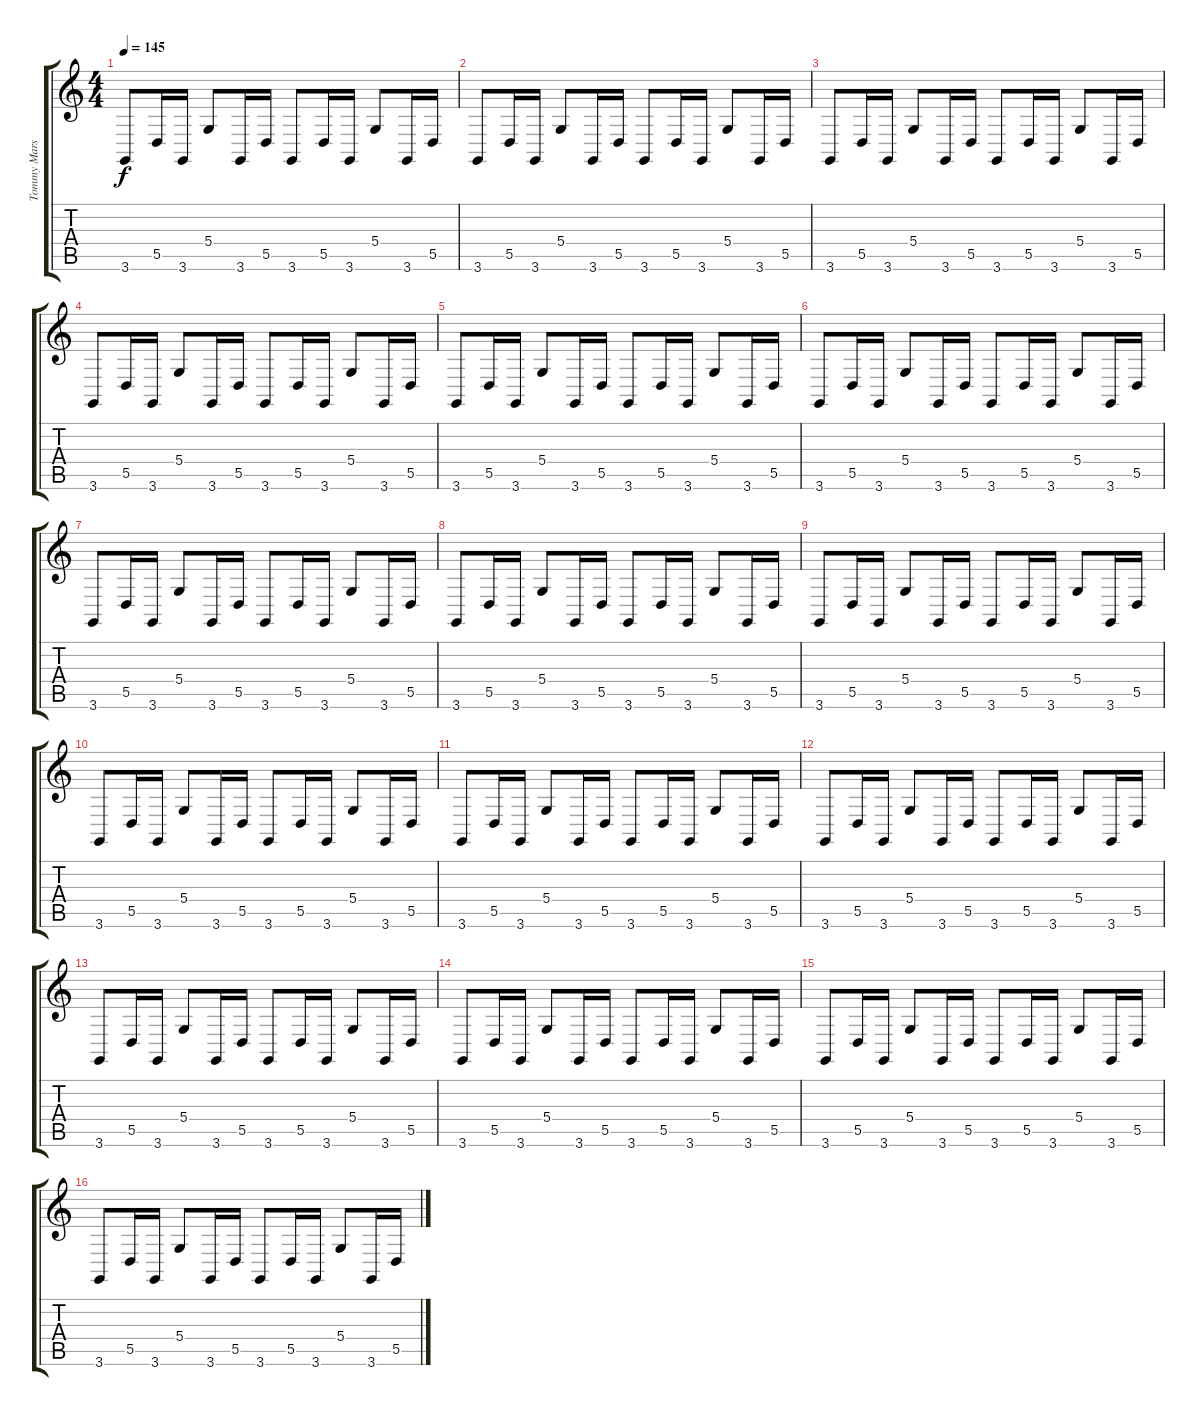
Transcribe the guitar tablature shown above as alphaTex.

\track ("Tommy Mars" "Tommy Mars") {instrument clavinet}
\staff {score tabs}
\tuning (E4 B3 G3 D3 A2 E2) {hide}
\ts (4 4)
\tempo 145
\clef g2
\ks c
3.6.8{dy f} 5.5.16 3.6.16 5.4.8 3.6.16{beam merge} 5.5.16 3.6.8 5.5.16 3.6.16 5.4.8 3.6.16{beam merge} 5.5.16 |
3.6.8 5.5.16 3.6.16 5.4.8 3.6.16{beam merge} 5.5.16 3.6.8 5.5.16 3.6.16 5.4.8 3.6.16{beam merge} 5.5.16 |
3.6.8 5.5.16 3.6.16 5.4.8 3.6.16{beam merge} 5.5.16 3.6.8 5.5.16 3.6.16 5.4.8 3.6.16{beam merge} 5.5.16 |
3.6.8 5.5.16 3.6.16 5.4.8 3.6.16{beam merge} 5.5.16 3.6.8 5.5.16 3.6.16 5.4.8 3.6.16{beam merge} 5.5.16 |
3.6.8 5.5.16 3.6.16 5.4.8 3.6.16{beam merge} 5.5.16 3.6.8 5.5.16 3.6.16 5.4.8 3.6.16{beam merge} 5.5.16 |
3.6.8 5.5.16 3.6.16 5.4.8 3.6.16{beam merge} 5.5.16 3.6.8 5.5.16 3.6.16 5.4.8 3.6.16{beam merge} 5.5.16 |
3.6.8 5.5.16 3.6.16 5.4.8 3.6.16{beam merge} 5.5.16 3.6.8 5.5.16 3.6.16 5.4.8 3.6.16{beam merge} 5.5.16 |
3.6.8 5.5.16 3.6.16 5.4.8 3.6.16{beam merge} 5.5.16 3.6.8 5.5.16 3.6.16 5.4.8 3.6.16{beam merge} 5.5.16 |
3.6.8 5.5.16 3.6.16 5.4.8 3.6.16{beam merge} 5.5.16 3.6.8 5.5.16 3.6.16 5.4.8 3.6.16{beam merge} 5.5.16 |
3.6.8 5.5.16 3.6.16 5.4.8 3.6.16{beam merge} 5.5.16 3.6.8 5.5.16 3.6.16 5.4.8 3.6.16{beam merge} 5.5.16 |
3.6.8 5.5.16 3.6.16 5.4.8 3.6.16{beam merge} 5.5.16 3.6.8 5.5.16 3.6.16 5.4.8 3.6.16{beam merge} 5.5.16 |
3.6.8 5.5.16 3.6.16 5.4.8 3.6.16{beam merge} 5.5.16 3.6.8 5.5.16 3.6.16 5.4.8 3.6.16{beam merge} 5.5.16 |
3.6.8 5.5.16 3.6.16 5.4.8 3.6.16{beam merge} 5.5.16 3.6.8 5.5.16 3.6.16 5.4.8 3.6.16{beam merge} 5.5.16 |
3.6.8 5.5.16 3.6.16 5.4.8 3.6.16{beam merge} 5.5.16 3.6.8 5.5.16 3.6.16 5.4.8 3.6.16{beam merge} 5.5.16 |
3.6.8 5.5.16 3.6.16 5.4.8 3.6.16{beam merge} 5.5.16 3.6.8 5.5.16 3.6.16 5.4.8 3.6.16{beam merge} 5.5.16 |
3.6.8 5.5.16 3.6.16 5.4.8 3.6.16{beam merge} 5.5.16 3.6.8 5.5.16 3.6.16 5.4.8 3.6.16{beam merge} 5.5.16
